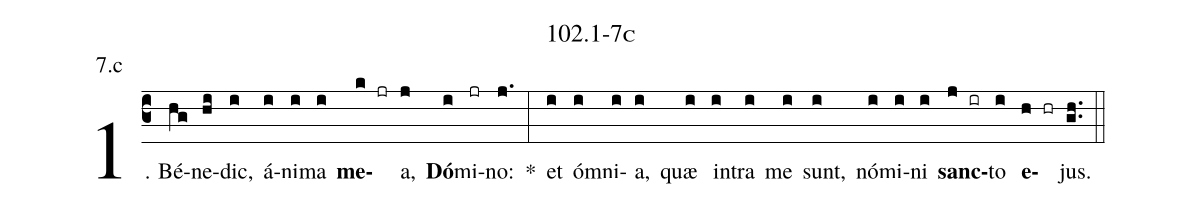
name: 102.1-7c;
annotation: 7.c;
%%
(c3)1. Bé(hg)ne(hi)dic,(i) á(i)ni(i)ma(i) <b>me</b>(k jr)a,(j) <b>Dó</b>(i)mi(jr)no:(j.) *(:) et(i) óm(i)ni(i)a,(i) quæ(i) in(i)tra(i) me(i) sunt,(i) nó(i)mi(i)ni(i) <b>sanc</b>(j ir)to(i) <b>e</b>(h hr)jus.(gh..) (::)
